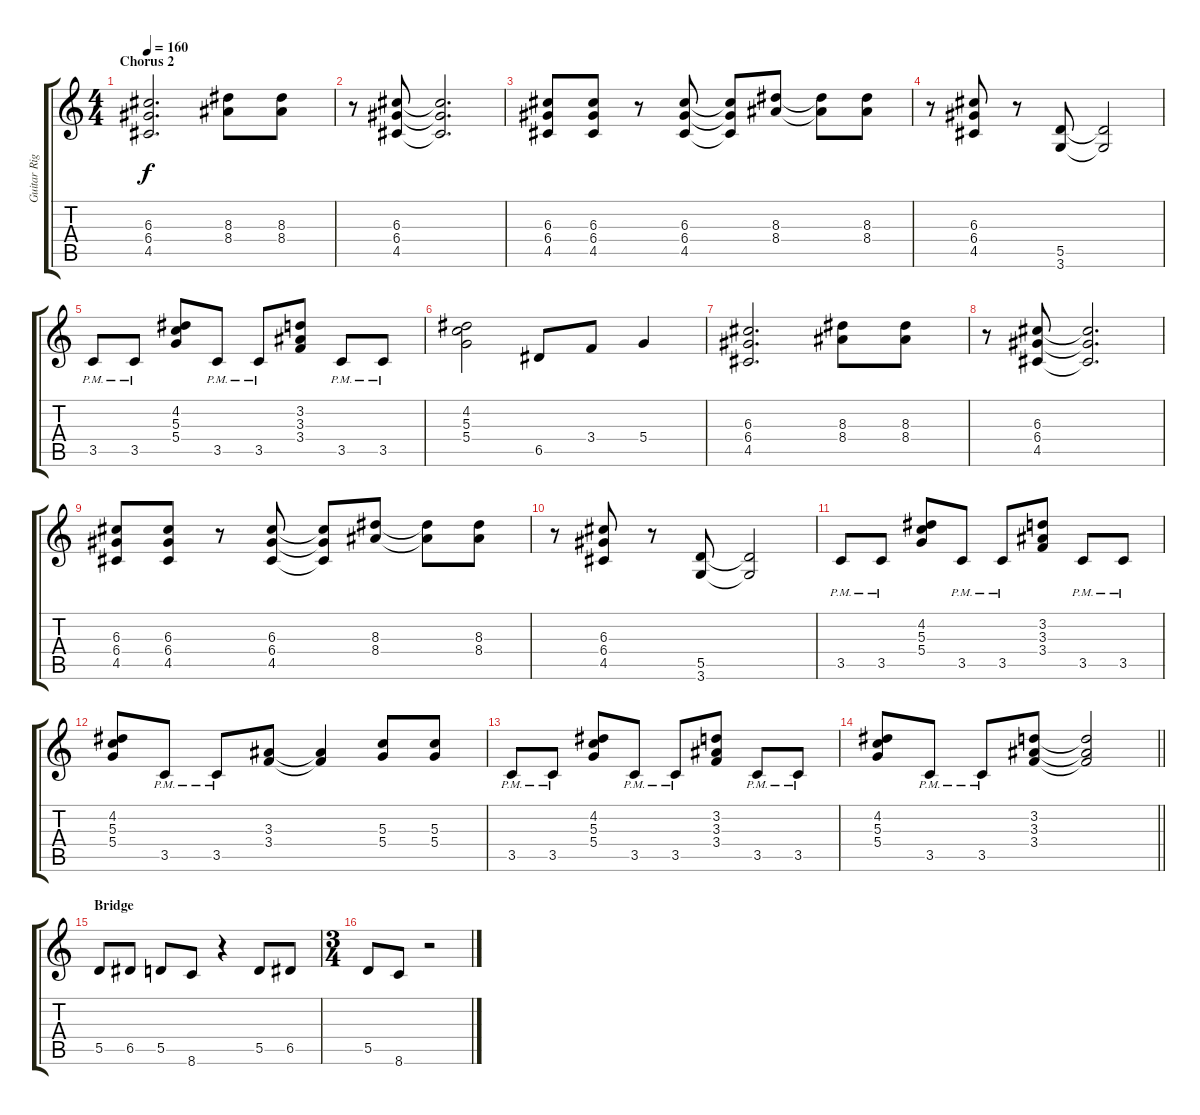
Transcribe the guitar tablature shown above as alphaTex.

\track ("Guitar Right" "Guitar Rig") {instrument overdrivenguitar}
\staff {score tabs}
\tuning (E4 B3 G3 D3 A2 E2) {hide}
\ts (4 4)
\section ("" "Chorus 2")
\tempo 160
\clef g2
\ks c
(6.3 6.4 4.5).2{d dy f} (8.3 8.4).8 (8.3 8.4).8 |
r.8 (6.3 6.4 4.5).8 (6.3{t} 6.4{t} 4.5{t}).2{d} |
(6.3 6.4 4.5).8 (6.3 6.4 4.5).8 r.8 (6.3 6.4 4.5).8 (6.3{t} 6.4{t} 4.5{t}).8 (8.3 8.4).8 (8.3{t} 8.4{t}).8 (8.3 8.4).8 |
r.8 (6.3 6.4 4.5).8 r.8 (5.5 3.6).8 (5.5{t} 3.6{t}).2 |
3.5{pm}.8 3.5{pm}.8 (4.2 5.3 5.4).8 3.5{pm}.8 3.5{pm}.8 (3.2 3.3 3.4).8 3.5{pm}.8 3.5{pm}.8 |
(4.2 5.3 5.4).2 6.5.8 3.4.8 5.4.4 |
(6.3 6.4 4.5).2{d} (8.3 8.4).8 (8.3 8.4).8 |
r.8 (6.3 6.4 4.5).8 (6.3{t} 6.4{t} 4.5{t}).2{d} |
(6.3 6.4 4.5).8 (6.3 6.4 4.5).8 r.8 (6.3 6.4 4.5).8 (6.3{t} 6.4{t} 4.5{t}).8 (8.3 8.4).8 (8.3{t} 8.4{t}).8 (8.3 8.4).8 |
r.8 (6.3 6.4 4.5).8 r.8 (5.5 3.6).8 (5.5{t} 3.6{t}).2 |
3.5{pm}.8 3.5{pm}.8 (4.2 5.3 5.4).8 3.5{pm}.8 3.5{pm}.8 (3.2 3.3 3.4).8 3.5{pm}.8 3.5{pm}.8 |
(4.2 5.3 5.4).8 3.5{pm}.8 3.5{pm}.8 (3.3 3.4).8 (3.3{t} 3.4{t}).4 (5.3 5.4).8 (5.3 5.4).8 |
3.5{pm}.8 3.5{pm}.8 (4.2 5.3 5.4).8 3.5{pm}.8 3.5{pm}.8 (3.2 3.3 3.4).8 3.5{pm}.8 3.5{pm}.8 |
\barLineRight lightlight
(4.2 5.3 5.4).8 3.5{pm}.8 3.5{pm}.8 (3.2 3.3 3.4).8 (3.2{t} 3.3{t} 3.4{t}).2 |
\section ("" "Bridge")
5.5.8 6.5.8 5.5.8 8.6.8 r.4 5.5.8 6.5.8 |
\ts (3 4)
5.5.8 8.6.8 r.2
